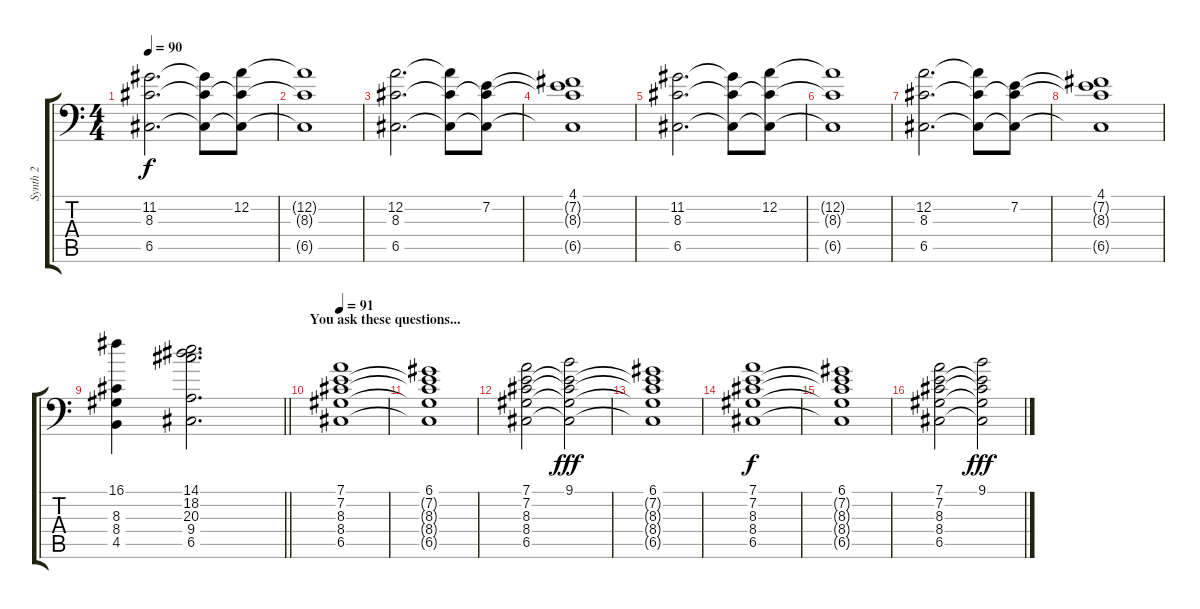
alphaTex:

\track ("Synth 2" "Synth 2") {instrument pad2warm}
\staff {score tabs}
\tuning (D4 A3 F3 C3 G2 A1) {hide}
\ts (4 4)
\tempo 90
\clef f4
\ks c
(11.2 8.3 6.5).2{d dy f} (11.2{t} 8.3{t} 6.5{t}).8 (12.2 8.3{t} 6.5{t}).8 |
(12.2{t} 8.3{t} 6.5{t}).1 |
(12.2 8.3 6.5).2{d} (12.2{t} 8.3{t} 6.5{t}).8 (7.2 8.3{t} 6.5{t}).8 |
(4.1 7.2{t} 8.3{t} 6.5{t}).1 |
(11.2 8.3 6.5).2{d} (11.2{t} 8.3{t} 6.5{t}).8 (12.2 8.3{t} 6.5{t}).8 |
(12.2{t} 8.3{t} 6.5{t}).1 |
(12.2 8.3 6.5).2{d} (12.2{t} 8.3{t} 6.5{t}).8 (7.2 8.3{t} 6.5{t}).8 |
(4.1 7.2{t} 8.3{t} 6.5{t}).1 |
\barLineRight lightlight
(16.1 8.3 8.4 4.5).4{volume 4 instrument stringensemble1} (14.1 18.2 20.3 9.4 6.5).2{d volume 8} |
\section ("" "You ask these questions...")
\tempo 91
(7.1 7.2 8.3 8.4 6.5).1{volume 6} |
(6.1 7.2{t} 8.3{t} 8.4{t} 6.5{t}).1 |
(7.1 7.2 8.3 8.4 6.5).2 (9.1 7.2{t} 8.3{t} 8.4{t} 6.5{t}).2{dy fff} |
(6.1 7.2{t} 8.3{t} 8.4{t} 6.5{t}).1 |
(7.1 7.2 8.3 8.4 6.5).1{dy f} |
(6.1 7.2{t} 8.3{t} 8.4{t} 6.5{t}).1 |
(7.1 7.2 8.3 8.4 6.5).2 (9.1 7.2{t} 8.3{t} 8.4{t} 6.5{t}).2{dy fff}
